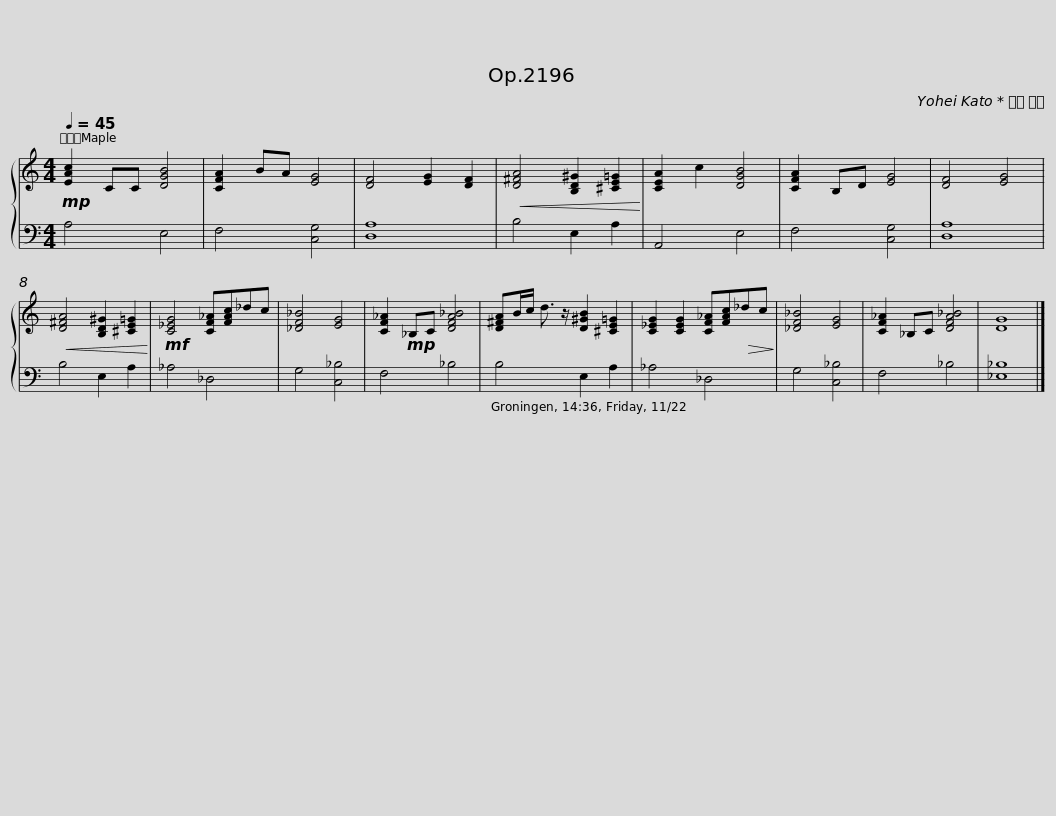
X:1
%%score { 1 | 2 }
L:1/8
Q:1/4=45
M:4/4
I:linebreak $
K:C
V:1 treble
V:2 bass
V:1
!mp! [EAc]2 CC [DGB]4 | [CFA]2 BA [EG]4 | [DF]4 [EG]2 [DF]2 |!<(! [D^FA]4 [B,D^G]2 [^CE=G]2!<)! | [CEA]2 c2 [DGB]4 | %5
 [CFA]2 B,D [EG]4 | [DF]4 [EG]4 |$!<(! [D^FA]4 [B,D^G]2 [^CE=G]2!<)! |!mf! [C_EG]4 [CF_A][FAc]_dc | [_DF_B]4 [EG]4 | %10
 [CF_A]2!mp! _B,C [DFA_B]4 | [D^FA]B/c/ d3/2 z/ [D^GB]2 [^CE=G]2 |$ [C_EG]2 [CEG]2 [CF_A][FAc]!>(!_dc!>)! | [_DF_B]4 [EG]4 | [CF_A]2 _B,C [DFA_B]4 | %15
 [DG]8 |] %16
V:2
 A,4 E,4 | F,4 [C,G,]4 | [D,A,]8 | B,4 E,2 A,2 | A,,4 E,4 | %5
 F,4 [C,G,]4 | [D,A,]8 |$ B,4 E,2 A,2 | _A,4 _D,4 | G,4 [C,_B,]4 | %10
 F,4 _B,4 | B,4 E,2 A,2 |$ _A,4 _D,4 | G,4 [C,_B,]4 | F,4 _B,4 | %15
 [_E,_B,]8 |] %16
